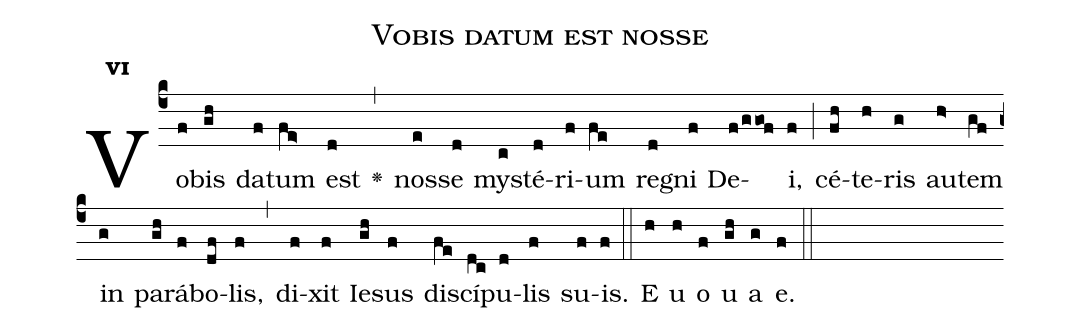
name:Vobis datum est nosse;
office-part:Antiphona;
mode:6;
%%
initial-style: 1;
name: Vobis datum est nosse;
book: Antiphonae & Responsoria/Tomus IV, p. 65;
occasion: Dominica XV per Annum;
office-part: Vesperae Ant Ma;
annotation: 6f;
centering-scheme: english;
font: OFLSortsMillGoudy;
height: 11;
width: 4.5;
%%
(c4)Vo(f)bis(gh) da(f)tum(fe>) est(d) <v>\greheightstar</v>(,) nos(e)se(d) my(c)sté(d)ri(f)um(fe) re(d)gni(f) De(f/g/gof)i,(f) (;) cé(fh)te(h)ris(g) au(h>)tem(gf) in(g) pa(gh)rá(f)bo(df)lis,(f) (,) di(f)xit(f) Ie(gh)sus(f) di(fe)scí(dc)pu(d)lis(f) su(f)is.(f) (::) E(h) u(h) o(f) u(gh) a(g) e.(f) (::)
